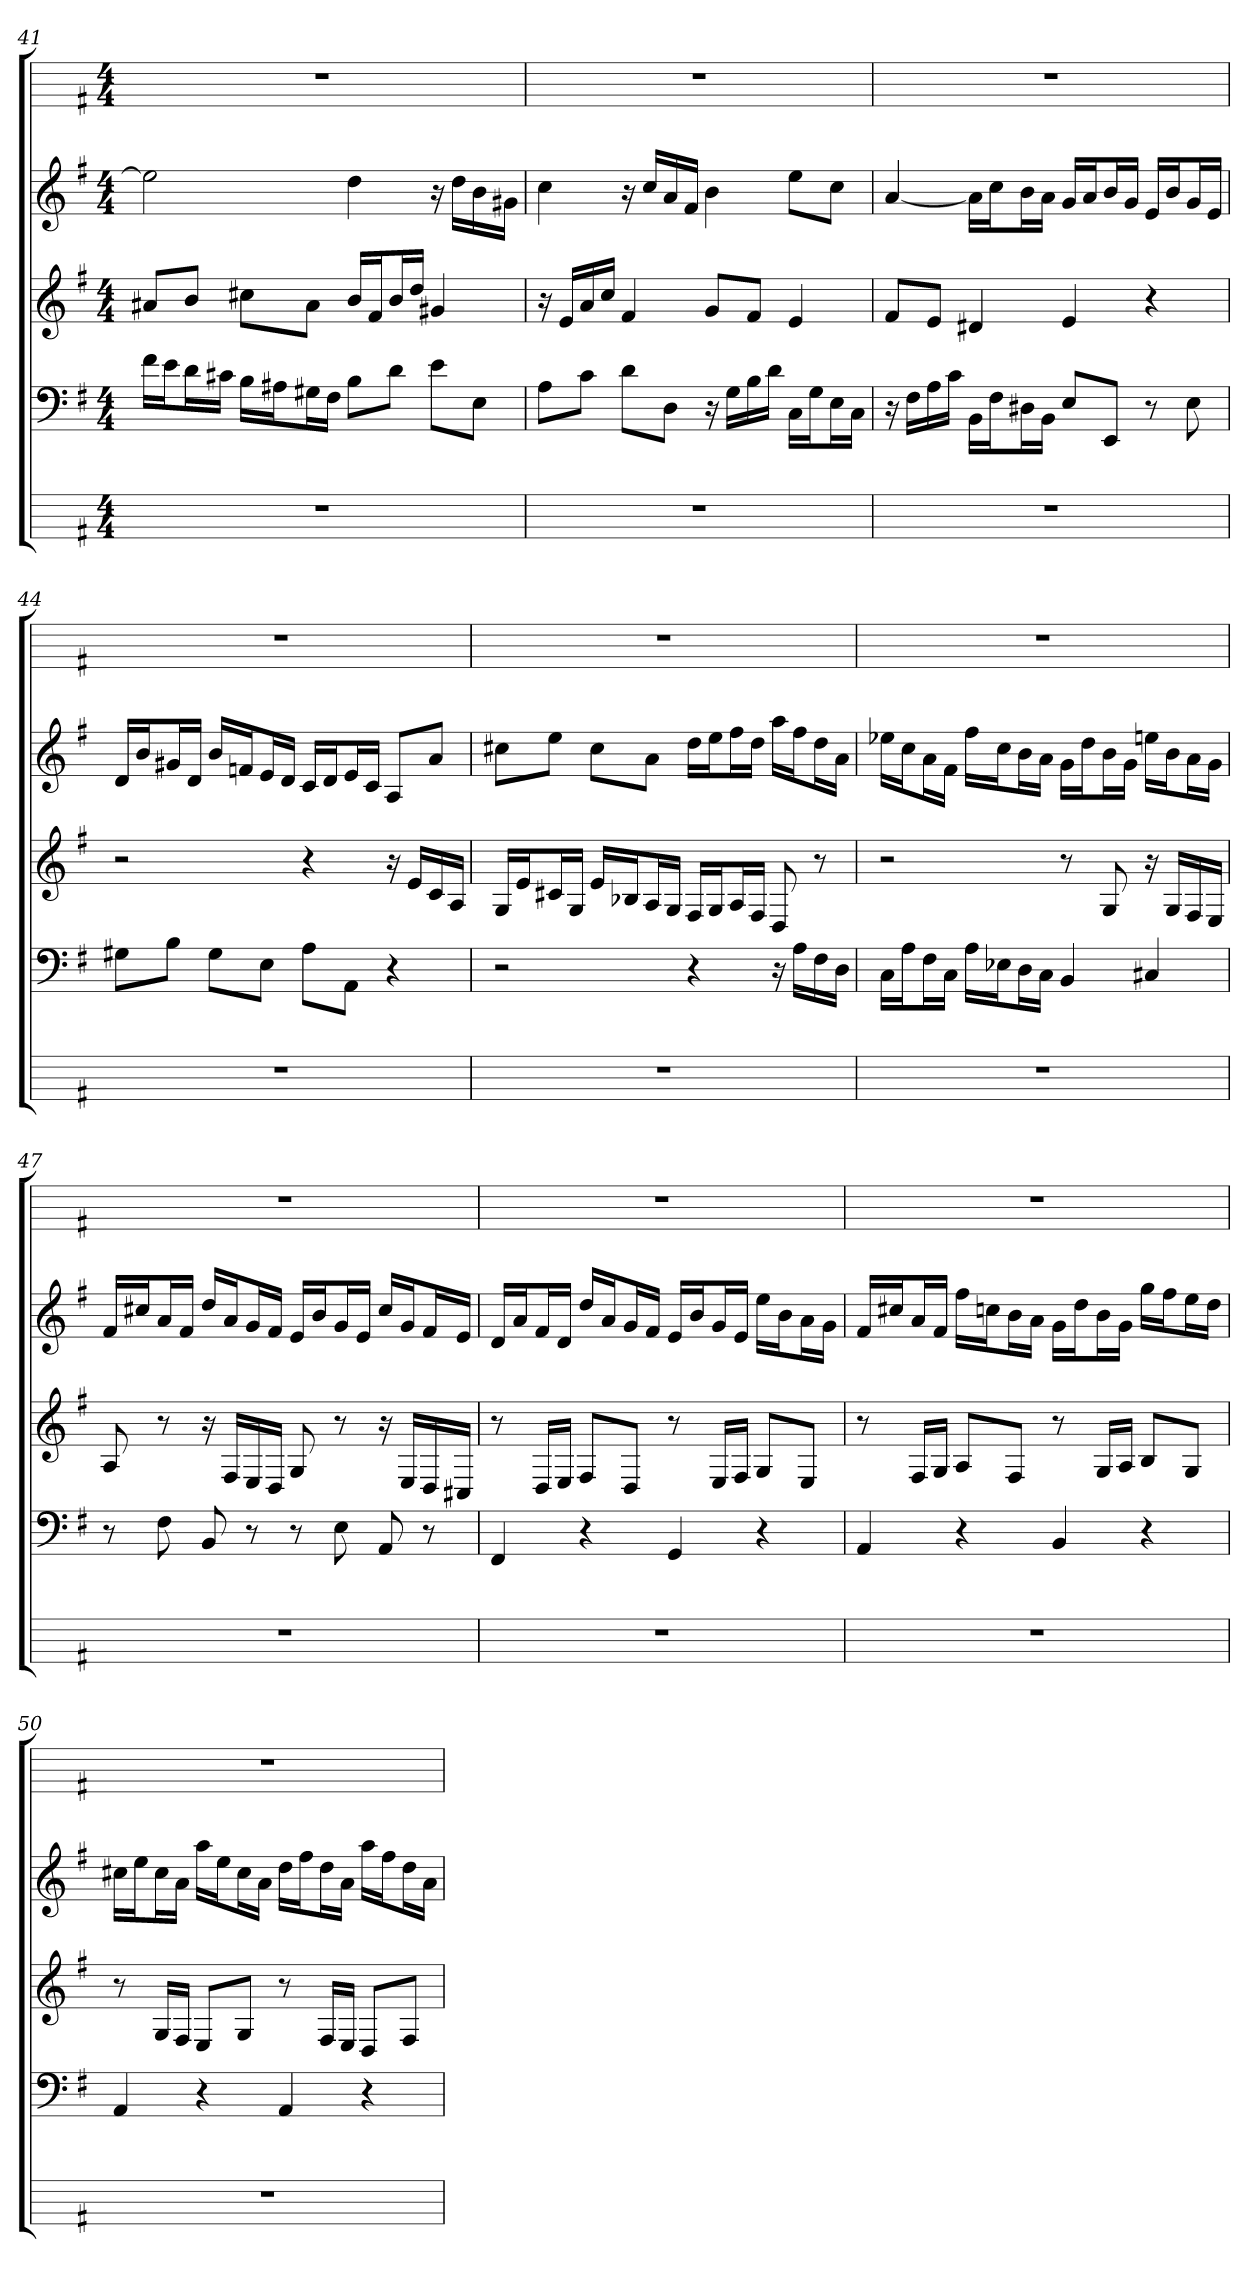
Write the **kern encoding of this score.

**kern	**kern	**kern	**kern	**kern
*part5	*part4	*part3	*part2	*part1
*staff5	*staff4	*staff3	*staff2	*staff1
*k[f#]	*k[f#]	*k[f#]	*k[f#]	*k[f#]
*M4/4	*M4/4	*M4/4	*M4/4	*M4/4
=41	=41	=41	=41	=41
1r	16f#LL	8a#XL	2ee]	1r
.	16eJ	.	.	.
.	16dL	8bJ	.	.
.	16c#XJJ	.	.	.
.	16BLL	8cc#XL	.	.
.	16A#XJ	.	.	.
.	16G#XL	8a#J	.	.
.	16F#JJ	.	.	.
.	8BL	16bLL	4dd	.
.	.	16f#J	.	.
.	8dJ	16bL	.	.
.	.	16ddJJ	.	.
.	8eL	4g#X	16r	.
.	.	.	16ddLL	.
.	8EJ	.	16b	.
.	.	.	16g#XJJ	.
=42	=42	=42	=42	=42
1r	8AL	16r	4cc	1r
.	.	16eLL	.	.
.	8cJ	16a	.	.
.	.	16ccJJ	.	.
.	8dL	4f#	16r	.
.	.	.	16ccLL	.
.	8DJ	.	16a	.
.	.	.	16f#JJ	.
.	16r	8gL	4b	.
.	16GLL	.	.	.
.	16B	8f#J	.	.
.	16dJJ	.	.	.
.	16CLL	4e	8eeL	.
.	16GJ	.	.	.
.	16EL	.	8ccJ	.
.	16CJJ	.	.	.
=43	=43	=43	=43	=43
1r	16r	8f#L	[4a	1r
.	16F#LL	.	.	.
.	16A	8eJ	.	.
.	16cJJ	.	.	.
.	16BBLL	4d#X	16aLL]	.
.	16F#J	.	16ccJ	.
.	16D#XL	.	16bL	.
.	16BBJJ	.	16aJJ	.
.	8EL	4e	16gLL	.
.	.	.	16aJ	.
.	8EEJ	.	16bL	.
.	.	.	16gJJ	.
.	8r	4r	16eLL	.
.	.	.	16bJ	.
.	8E	.	16gL	.
.	.	.	16eJJ	.
=44	=44	=44	=44	=44
1r	8G#XL	2r	16dLL	1r
.	.	.	16bJ	.
.	8BJ	.	16g#XL	.
.	.	.	16dJJ	.
.	8G#L	.	16bLL	.
.	.	.	16fnJ	.
.	8EJ	.	16eL	.
.	.	.	16dJJ	.
.	8AL	4r	16cLL	.
.	.	.	16dJ	.
.	8AAJ	.	16eL	.
.	.	.	16cJJ	.
.	4r	16r	8AL	.
.	.	16eLL	.	.
.	.	16c	8aJ	.
.	.	16AJJ	.	.
=45	=45	=45	=45	=45
1r	2r	16GLL	8cc#XL	1r
.	.	16eJ	.	.
.	.	16c#XL	8eeJ	.
.	.	16GJJ	.	.
.	.	16eLL	8cc#L	.
.	.	16B-XJ	.	.
.	.	16AL	8aJ	.
.	.	16GJJ	.	.
.	4r	16F#LL	16ddLL	.
.	.	16GJ	16eeJ	.
.	.	16AL	16ff#L	.
.	.	16F#JJ	16ddJJ	.
.	16r	8D	16aaLL	.
.	16ALL	.	16ff#J	.
.	16F#	8r	16ddL	.
.	16DJJ	.	16aJJ	.
=46	=46	=46	=46	=46
1r	16CLL	2r	16ee-XLL	1r
.	16AJ	.	16ccJ	.
.	16F#L	.	16aL	.
.	16CJJ	.	16f#JJ	.
.	16ALL	.	16ff#LL	.
.	16E-XJ	.	16ccJ	.
.	16DL	.	16bL	.
.	16CJJ	.	16aJJ	.
.	4BB	8r	16gLL	.
.	.	.	16ddJ	.
.	.	8G	16bL	.
.	.	.	16gJJ	.
.	4C#X	16r	16eenLL	.
.	.	16GLL	16bJ	.
.	.	16F#	16aL	.
.	.	16EJJ	16gJJ	.
=47	=47	=47	=47	=47
1r	8r	8A	16f#LL	1r
.	.	.	16cc#XJ	.
.	8F#	8r	16aL	.
.	.	.	16f#JJ	.
.	8BB	16r	16ddLL	.
.	.	16F#LL	16aJ	.
.	8r	16E	16gL	.
.	.	16DJJ	16f#JJ	.
.	8r	8G	16eLL	.
.	.	.	16bJ	.
.	8E	8r	16gL	.
.	.	.	16eJJ	.
.	8AA	16r	16cc#LL	.
.	.	16ELL	16gJ	.
.	8r	16D	16f#L	.
.	.	16C#XJJ	16eJJ	.
=48	=48	=48	=48	=48
1r	4FF#	8r	16dLL	1r
.	.	.	16aJ	.
.	.	16DLL	16f#L	.
.	.	16EJJ	16dJJ	.
.	4r	8F#L	16ddLL	.
.	.	.	16aJ	.
.	.	8DJ	16gL	.
.	.	.	16f#JJ	.
.	4GG	8r	16eLL	.
.	.	.	16bJ	.
.	.	16ELL	16gL	.
.	.	16F#JJ	16eJJ	.
.	4r	8GL	16eeLL	.
.	.	.	16bJ	.
.	.	8EJ	16aL	.
.	.	.	16gJJ	.
=49	=49	=49	=49	=49
1r	4AA	8r	16f#LL	1r
.	.	.	16cc#XJ	.
.	.	16F#LL	16aL	.
.	.	16GJJ	16f#JJ	.
.	4r	8AL	16ff#LL	.
.	.	.	16ccnJ	.
.	.	8F#J	16bL	.
.	.	.	16aJJ	.
.	4BB	8r	16gLL	.
.	.	.	16ddJ	.
.	.	16GLL	16bL	.
.	.	16AJJ	16gJJ	.
.	4r	8BL	16ggLL	.
.	.	.	16ff#J	.
.	.	8GJ	16eeL	.
.	.	.	16ddJJ	.
=50	=50	=50	=50	=50
1r	4AA	8r	16cc#XLL	1r
.	.	.	16eeJ	.
.	.	16GLL	16cc#L	.
.	.	16F#JJ	16aJJ	.
.	4r	8EL	16aaLL	.
.	.	.	16eeJ	.
.	.	8GJ	16cc#L	.
.	.	.	16aJJ	.
.	4AA	8r	16ddLL	.
.	.	.	16ff#J	.
.	.	16F#LL	16ddL	.
.	.	16EJJ	16aJJ	.
.	4r	8DL	16aaLL	.
.	.	.	16ff#J	.
.	.	8F#J	16ddL	.
.	.	.	16aJJ	.
=	=	=	=	=
*-	*-	*-	*-	*-
